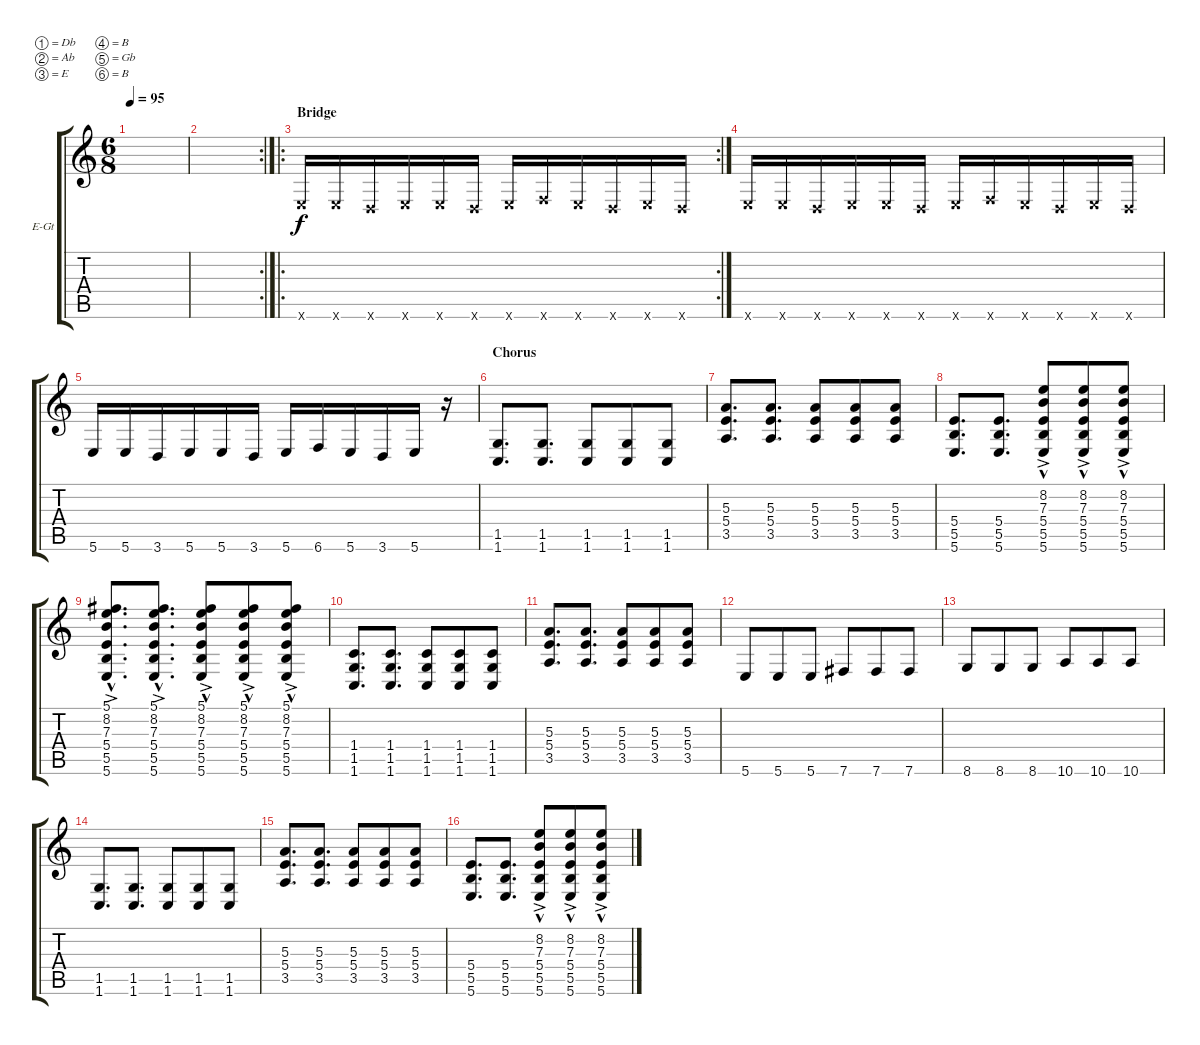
\defaultSystemsLayout 4
\bracketExtendMode groupsimilarinstruments
\firstSystemTrackNameOrientation horizontal
\otherSystemsTrackNameOrientation horizontal
\track ("GTR Dist 2" "E-Gt") {instrument distortionguitar}
\staff {score tabs}
\tuning (Db4 Ab3 E3 B2 Gb2 B1)
\ts (6 8)
\tempo 95
\clef g2
\scale
0.322917
\ks c
|
\rc 2
\scale
0.354167 |
\ro
\rc 2
\section ("" "Bridge")
\scale
0.392157 5.6{x}.16 5.6{x}.16 3.6{x}.16 5.6{x}.16 5.6{x}.16 3.6{x}.16 5.6{x}.16 6.6{x}.16 5.6{x}.16 3.6{x}.16 5.6{x}.16 3.6{x}.16 |
\scale
0.303922 5.6{x}.16 5.6{x}.16 3.6{x}.16 5.6{x}.16 5.6{x}.16 3.6{x}.16 5.6{x}.16 6.6{x}.16 5.6{x}.16 3.6{x}.16 5.6{x}.16 3.6{x}.16 |
\scale
0.303922 5.6.16 5.6.16 3.6.16 5.6.16 5.6.16 3.6.16 5.6.16 6.6.16 5.6.16 3.6.16 5.6.16 r.16 |
\section ("" "Chorus")
(1.6 1.5).8{d} (1.6 1.5).8{d} (1.6 1.5).8 (1.6 1.5).8 (1.6 1.5).8 |
(3.5 5.4 5.3).8{d} (3.5 5.4 5.3).8{d} (3.5 5.4 5.3).8 (3.5 5.4 5.3).8 (3.5 5.4 5.3).8 |
(5.6 5.5 5.4).8{d} (5.6 5.5 5.4).8{d} (5.6 5.5 7.3{ac} 8.2{hac} 5.4).8 (5.6 5.5 7.3{ac} 8.2{hac} 5.4).8 (5.6 5.5 7.3{ac} 8.2{hac} 5.4).8 |
(5.6 5.5 5.4 7.3 5.1{hac} 8.2{ac}).8{d} (5.6 5.5 5.4 7.3 5.1{hac} 8.2{ac}).8{d} (5.6 5.5 7.3 8.2{ac} 5.4 5.1{hac}).8 (5.6 5.5 7.3 8.2{ac} 5.4 5.1{hac}).8 (5.6 5.5 7.3 8.2{ac} 5.4 5.1{hac}).8 |
(1.5 1.6 1.4).8{d} (1.6 1.5 1.4).8{d} (1.6 1.5 1.4).8 (1.6 1.5 1.4).8 (1.5 1.6 1.4).8 |
(3.5 5.4 5.3).8{d} (3.5 5.4 5.3).8{d} (3.5 5.4 5.3).8 (3.5 5.4 5.3).8 (3.5 5.4 5.3).8 |
5.6.8 5.6.8 5.6.8 7.6.8 7.6.8 7.6.8 |
8.6.8 8.6.8 8.6.8 10.6.8 10.6.8 10.6.8 |
(1.6 1.5).8{d} (1.6 1.5).8{d} (1.6 1.5).8 (1.6 1.5).8 (1.6 1.5).8 |
(3.5 5.4 5.3).8{d} (3.5 5.4 5.3).8{d} (3.5 5.4 5.3).8 (3.5 5.4 5.3).8 (3.5 5.4 5.3).8 |
(5.6 5.5 5.4).8{d} (5.6 5.5 5.4).8{d} (5.6 5.5 7.3{ac} 8.2{hac} 5.4).8 (5.6 5.5 7.3{ac} 8.2{hac} 5.4).8 (5.6 5.5 7.3{ac} 8.2{hac} 5.4).8
